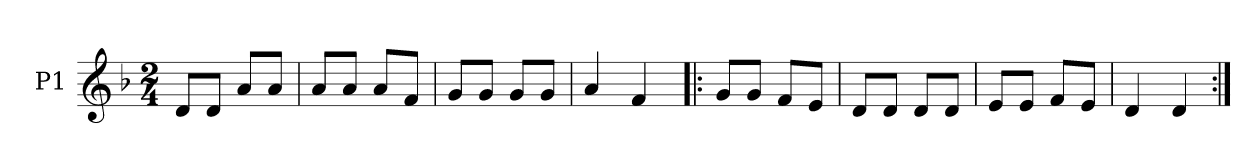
**kern
*part1
*staff1
*I"P1
*clefG2
*k[b-]
*F:
*M2/4
*MM180
=1
8d/L
8d/J
8a/L
8a/J
=2
8a/L
8a/J
8a/L
8f/J
=3
8g/L
8g/J
8g/L
8g/J
=4
4a/
4f/
!!LO:LB:g=z
=5!|:
8g/L
8g/J
8f/L
8e/J
=6
8d/L
8d/J
8d/L
8d/J
=7
8e/L
8e/J
8f/L
8e/J
=8
4d/
4d/
=:|!
*-
